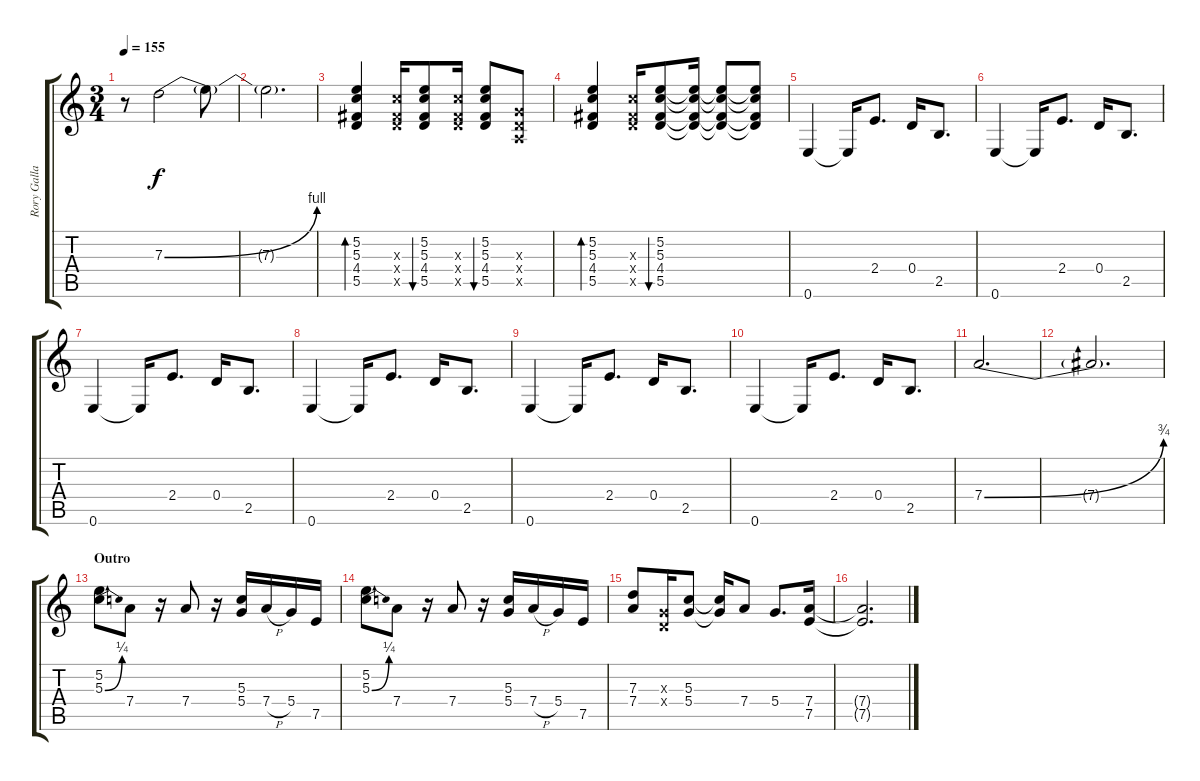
\track ("Rory Gallagher" "Rory Galla") {instrument overdrivenguitar}
\staff {score tabs}
\tuning (E4 B3 G3 D3 A2 E2) {hide}
\ts (3 4)
\tempo 155
\clef g2
\ks c
r.8{dy f} 7.3{be (bend 0 0 60 4)}.2 7.3{t}.8 |
7.3{t}.2{d} |
(5.2 5.3 4.4 5.5).4{bd 240} (5.3{x} 4.4{x} 5.5{x}).16 (5.2 5.3 4.4 5.5).8{bu 240} (5.3{x} 4.4{x} 5.5{x}).16 (5.2 5.3 4.4 5.5).8{bu 240} (0.3{x} 0.4{x} 0.5{x}).8 |
(5.2 5.3 4.4 5.5).4{bd 240} (5.3{x} 4.4{x} 5.5{x}).16 (5.2 5.3 4.4 5.5).8{bu 240} (5.2{t} 5.3{t} 4.4{t} 5.5{t}).16 (5.2{t} 5.3{t} 4.4{t} 5.5{t}).8 (5.2{t} 5.3{t} 4.4{t} 5.5{t}).8 |
0.6.4 0.6{t}.16 2.4.8{d} 0.4.16 2.5.8{d} |
0.6.4 0.6{t}.16 2.4.8{d} 0.4.16 2.5.8{d} |
0.6.4 0.6{t}.16 2.4.8{d} 0.4.16 2.5.8{d} |
0.6.4 0.6{t}.16 2.4.8{d} 0.4.16 2.5.8{d} |
0.6.4 0.6{t}.16 2.4.8{d} 0.4.16 2.5.8{d} |
0.6.4 0.6{t}.16 2.4.8{d} 0.4.16 2.5.8{d} |
7.4{be (bend 0 0 60 3)}.2{d} |
7.4{t}.2{d} |
\section ("" "Outro")
(5.2 5.3{be (bend 0 0 60 1)}).8 7.4.8 r.16 7.4.8 r.16 (5.3 5.4).16 7.4{h}.16 5.4.16 7.5.16 |
(5.2 5.3{be (bend 0 0 60 1)}).8 7.4.8 r.16 7.4.8 r.16 (5.3 5.4).16 7.4{h}.16 5.4.16 7.5.16 |
(7.3 7.4).8 (0.3{x} 0.4{x}).16 (5.3 5.4).8 (5.3{t} 5.4{t}).16 7.4.8 5.4.8{d} (7.4 7.5).16 |
(7.4{t} 7.5{t}).2{d}
